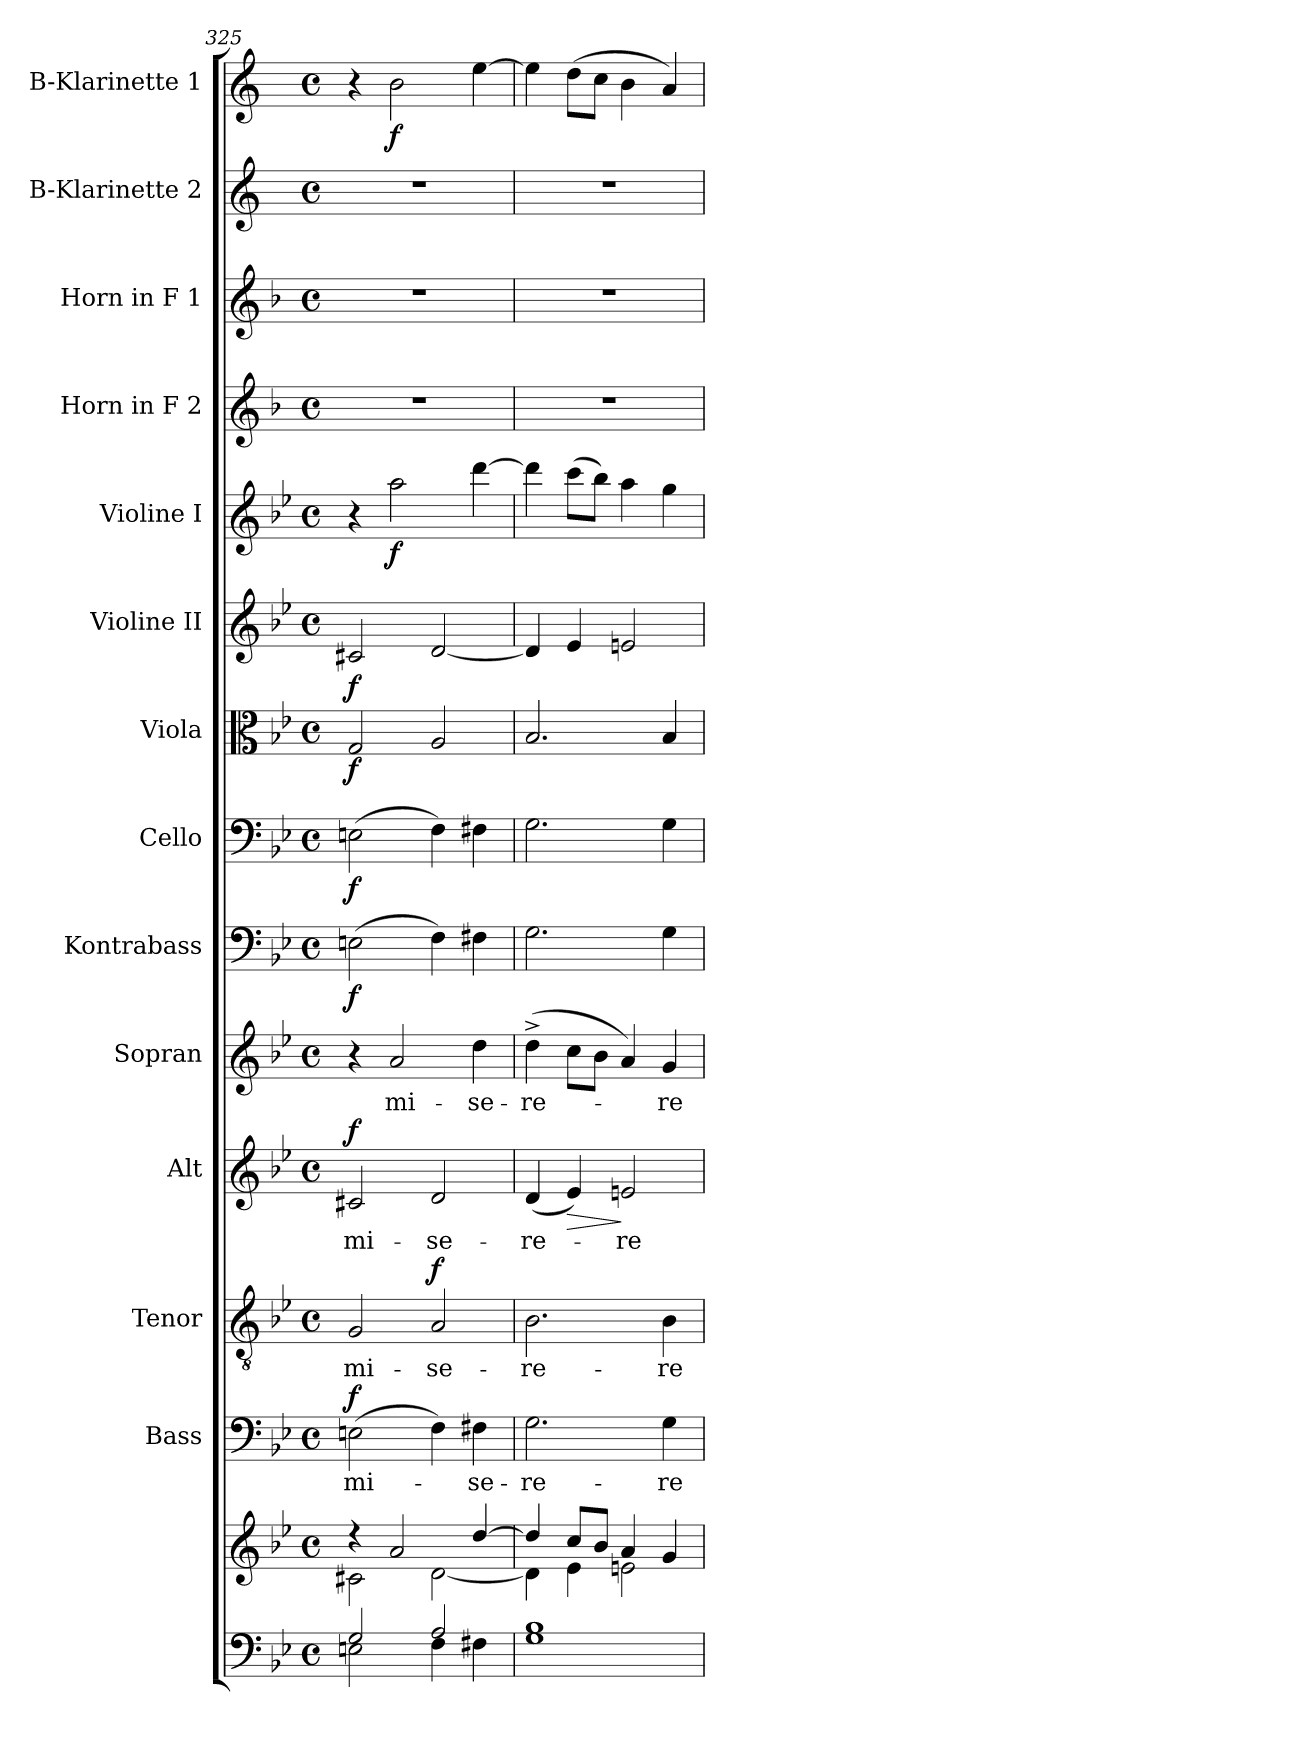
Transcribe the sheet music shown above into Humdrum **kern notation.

**kern	**kern	**kern	**text	**dynam	**kern	**text	**dynam	**kern	**text	**dynam	**kern	**text	**kern	**dynam	**kern	**dynam	**kern	**dynam	**kern	**dynam	**kern	**dynam	**kern	**kern	**kern	**kern	**dynam
*part14	*part14	*part13	*part13	*part13	*part12	*part12	*part12	*part11	*part11	*part11	*part10	*part10	*part9	*part9	*part8	*part8	*part7	*part7	*part6	*part6	*part5	*part5	*part4	*part3	*part2	*part1	*part1
*staff15	*staff14	*staff13	*staff13	*staff13	*staff12	*staff12	*staff12	*staff11	*staff11	*staff11	*staff10	*staff10	*staff9	*staff9	*staff8	*staff8	*staff7	*staff7	*staff6	*staff6	*staff5	*staff5	*staff4	*staff3	*staff2	*staff1	*staff1
*	*	*I"Bass	*	*	*I"Tenor	*	*	*I"Alt	*	*	*I"Sopran	*	*I"Kontrabass	*	*I"Cello	*	*I"Viola	*	*I"Violine II	*	*I"Violine I	*	*I"Horn in F 2	*I"Horn in F 1	*I"B-Klarinette 2	*I"B-Klarinette 1	*
*	*	*I'B.	*	*	*I'T.	*	*	*I'A.	*	*	*I'S.	*	*I'Kb.	*	*	*	*I'Vla.	*	*I'Vl. II	*	*I'Vl. I	*	*	*	*I'B Kl. 2	*I'B Kl. 1	*
*clefF4	*clefG2	*clefF4	*	*	*clefGv2	*	*	*clefG2	*	*	*clefG2	*	*clefF4	*	*clefF4	*	*clefC3	*	*clefG2	*	*clefG2	*	*clefG2	*clefG2	*clefG2	*clefG2	*
*	*	*	*	*	*	*	*	*	*	*	*	*	*ITrd7c12	*	*	*	*	*	*	*	*	*	*ITrd4c7	*ITrd4c7	*ITrd1c2	*ITrd1c2	*
*k[b-e-]	*k[b-e-]	*k[b-e-]	*	*	*k[b-e-]	*	*	*k[b-e-]	*	*	*k[b-e-]	*	*k[b-e-]	*	*k[b-e-]	*	*k[b-e-]	*	*k[b-e-]	*	*k[b-e-]	*	*k[b-e-]	*k[b-e-]	*k[b-e-]	*k[b-e-]	*
*B-:	*B-:	*B-:	*	*	*B-:	*	*	*B-:	*	*	*B-:	*	*B-:	*	*B-:	*	*B-:	*	*B-:	*	*B-:	*	*B-:	*B-:	*B-:	*B-:	*
*M4/4	*M4/4	*M4/4	*	*	*M4/4	*	*	*M4/4	*	*	*M4/4	*	*M4/4	*	*M4/4	*	*M4/4	*	*M4/4	*	*M4/4	*	*M4/4	*M4/4	*M4/4	*M4/4	*
*met(c)	*met(c)	*met(c)	*	*	*met(c)	*	*	*met(c)	*	*	*met(c)	*	*met(c)	*	*met(c)	*	*met(c)	*	*met(c)	*	*met(c)	*	*met(c)	*met(c)	*met(c)	*met(c)	*
=325	=325	=325	=325	=325	=325	=325	=325	=325	=325	=325	=325	=325	=325	=325	=325	=325	=325	=325	=325	=325	=325	=325	=325	=325	=325	=325	=325
*^	*^	*	*	*	*	*	*	*	*	*	*	*	*	*	*	*	*	*	*	*	*	*	*	*	*	*	*
!	!	!	!	!	!LO:LY:b	!LO:DY:a	!	!LO:LY:b	!	!	!LO:LY:b	!LO:DY:a	!	!	!	!LO:DY:b	!	!LO:DY:b	!	!LO:DY:b	!	!LO:DY:b	!	!	!	!	!	!	!
2G/	2En\	4rcc	2c#X\	(>2En\	mi-	f	2G/	mi-	.	2c#X/	mi-	f	4r	.	(>2EEn\	f	(>2En\	f	2G/	f	2c#X/	f	4r	.	1r	1r	1r	4r	.
!	!	!	!	!	!	!	!	!	!	!	!	!	!	!LO:LY:b	!	!	!	!	!	!	!	!	!	!LO:DY:b	!	!	!	!	!LO:DY:b
.	.	2a/	.	.	.	.	.	.	.	.	.	.	2a/	mi-	.	.	.	.	.	.	.	.	2aa\	f	.	.	.	2a\	f
!	!	!	!	!	!	!	!	!LO:LY:b	!LO:DY:a	!	!LO:LY:b	!	!	!	!	!	!	!	!	!	!	!	!	!	!	!	!	!	!
2A/	4F\	.	[<2d\	4F\)	.	.	2A/	-se-	f	2d/	-se-	.	.	.	4FF\)	.	4F\)	.	2A/	.	[2d/	.	.	.	.	.	.	.	.
!	!	!	!	!	!LO:LY:b	!	!	!	!	!	!	!	!	!LO:LY:b	!	!	!	!	!	!	!	!	!	!	!	!	!	!	!
.	4F#X\	[>4dd/	.	4F#X\	-se-	.	.	.	.	.	.	.	4dd\	-se-	4FF#X\	.	4F#X\	.	.	.	.	.	[4ddd\	.	.	.	.	[4dd\	.
=326	=326	=326	=326	=326	=326	=326	=326	=326	=326	=326	=326	=326	=326	=326	=326	=326	=326	=326	=326	=326	=326	=326	=326	=326	=326	=326	=326	=326	=326
!	!	!	!	!	!LO:LY:b	!	!	!LO:LY:b	!	!	!LO:LY:b	!	!	!LO:LY:b	!	!	!	!	!	!	!	!	!	!	!	!	!	!	!
1B-	1G	4dd/]	4d\]	2.G\	-re-	.	2.B-\	-re-	.	(<4d/	-re-	.	(>4dd^>\	-re-	2.GG\	.	2.G\	.	2.B-/	.	4d/]	.	4ddd\]	.	1r	1r	1r	4dd\]	.
!	!	!	!	!	!	!	!	!	!	!	!	!LO:HP:b	!	!	!	!	!	!	!	!	!	!	!	!	!	!	!	!	!
.	.	8cc/L	4e-\	.	.	.	.	.	.	4e-/)	.	>	8cc\L	.	.	.	.	.	.	.	4e-/	.	(>8ccc\L	.	.	.	.	(>8cc\L	.
.	.	8b-/J	.	.	.	.	.	.	.	.	.	.	8b-\J	.	.	.	.	.	.	.	.	.	8bb-\J)	.	.	.	.	8b-\J	.
!	!	!	!	!	!	!	!	!	!	!	!LO:LY:b	!	!	!	!	!	!	!	!	!	!	!	!	!	!	!	!	!	!
.	.	4a/	2en\	.	.	.	.	.	.	2en/	-re	]	4a/)	.	.	.	.	.	.	.	2en/	.	4aa\	.	.	.	.	4a\	.
!	!	!	!	!	!LO:LY:b	!	!	!LO:LY:b	!	!	!	!	!	!LO:LY:b	!	!	!	!	!	!	!	!	!	!	!	!	!	!	!
.	.	4g/	.	4G\	-re	.	4B-\	-re	.	.	.	.	4g/	-re	4GG\	.	4G\	.	4B-/	.	.	.	4gg\	.	.	.	.	4g/)	.
*v	*v	*	*	*	*	*	*	*	*	*	*	*	*	*	*	*	*	*	*	*	*	*	*	*	*	*	*	*	*
*	*v	*v	*	*	*	*	*	*	*	*	*	*	*	*	*	*	*	*	*	*	*	*	*	*	*	*	*	*
=	=	=	=	=	=	=	=	=	=	=	=	=	=	=	=	=	=	=	=	=	=	=	=	=	=	=	=
*-	*-	*-	*-	*-	*-	*-	*-	*-	*-	*-	*-	*-	*-	*-	*-	*-	*-	*-	*-	*-	*-	*-	*-	*-	*-	*-	*-
